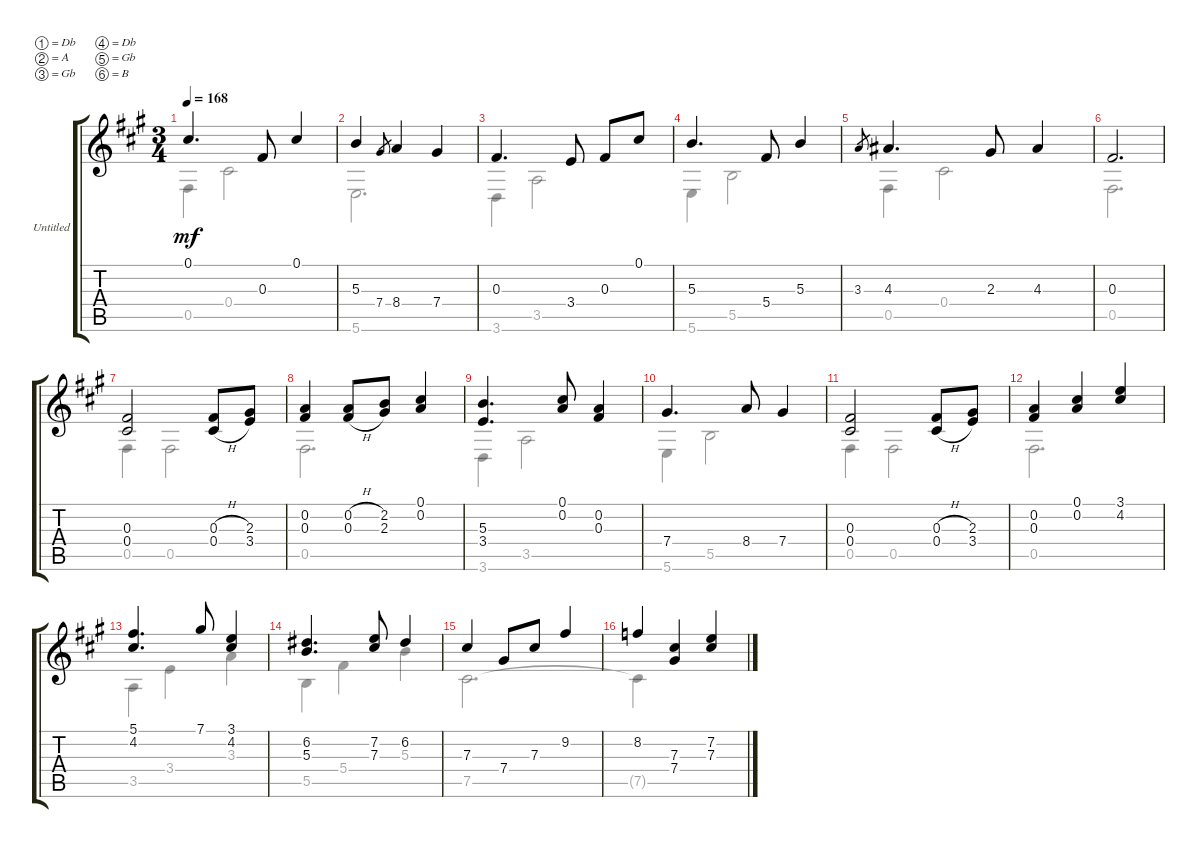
\bracketExtendMode groupsimilarinstruments
\firstSystemTrackNameOrientation horizontal
\otherSystemsTrackNameOrientation horizontal
\track ("Untitled" "Untitled") {instrument acousticguitarnylon}
\staff {score tabs}
\tuning (Db4 A3 Gb3 Db3 Gb2 B1)
\voice
\ts (3 4)
\tempo 168
\clef g2
\ks f#minor
0.1.4{d dy mf} 0.3.8 0.1.4 |
5.3.4 7.4.8{gr} 8.4.4 7.4.4 |
0.3.4{d} 3.4.8 0.3.8 0.1.8 |
5.3.4{d} 5.4.8 5.3.4 |
3.3.8{gr} 4.3.4{d} 2.3.8 4.3.4 |
0.3.2{d} |
(0.3 0.4).2 (0.3{h} 0.4{h}).8 (2.3 3.4).8 |
(0.2 0.3).4 (0.2{h} 0.3{h}).8 (2.2 2.3).8 (0.1 0.2).4 |
(5.3 3.4).4{d} (0.1 0.2).8 (0.2 0.3).4 |
7.4.4{d} 8.4.8 7.4.4 |
(0.3 0.4).2 (0.3{h} 0.4{h}).8 (2.3 3.4).8 |
(0.2 0.3).4 (0.1 0.2).4 (3.1 4.2).4 |
(5.1 4.2).4{d} 7.1.8 (3.1 4.2).4 |
(6.2 5.3).4{d} (7.2 7.3).8 6.2.4 |
7.3.4 7.4.8 7.3.8 9.2.4 |
8.2.4 (7.3 7.4).4 (7.2 7.3).4
\voice
\clef g2
\ottava regular
\simile none
\ks f#minor
0.5.4{dy mf} 0.4.2 |
5.6.2{d} |
3.6.4 3.5.2 |
5.6.4 5.5.2 |
0.5.4 0.4.2 |
0.5.2{d} |
0.5.4 0.5.2 |
0.5.2{d} |
3.6.4 3.5.2 |
5.6.4 5.5.2 |
0.5.4 0.5.2 |
0.5.2{d} |
3.5.4 3.4.4 3.3.4 |
5.5.4 5.4.4 5.3.4 |
7.5.2{d} |
7.5{t}.4
